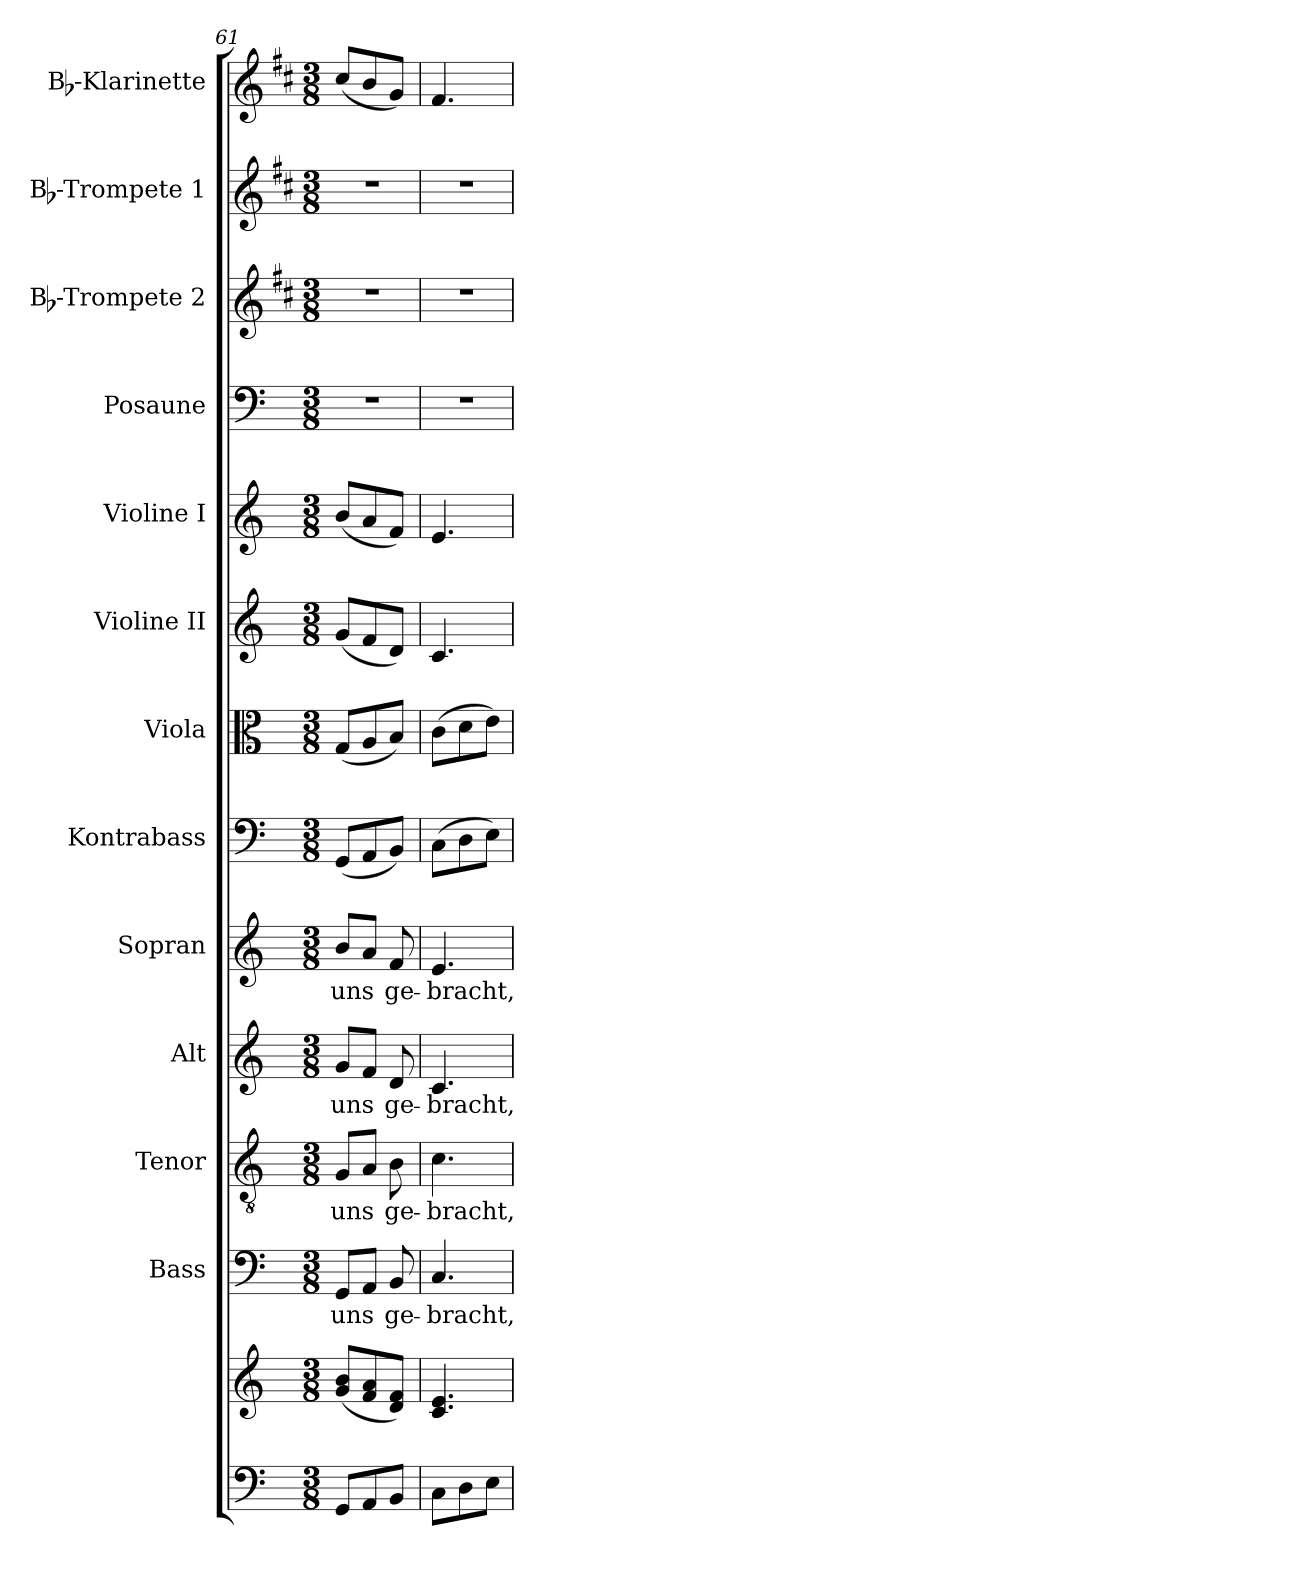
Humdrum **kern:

**kern	**kern	**kern	**text	**kern	**text	**kern	**text	**kern	**text	**kern	**kern	**kern	**kern	**kern	**kern	**kern	**kern
*part13	*part13	*part12	*part12	*part11	*part11	*part10	*part10	*part9	*part9	*part8	*part7	*part6	*part5	*part4	*part3	*part2	*part1
*staff14	*staff13	*staff12	*staff12	*staff11	*staff11	*staff10	*staff10	*staff9	*staff9	*staff8	*staff7	*staff6	*staff5	*staff4	*staff3	*staff2	*staff1
*	*	*I"Bass	*	*I"Tenor	*	*I"Alt	*	*I"Sopran	*	*I"Kontrabass	*I"Viola	*I"Violine II	*I"Violine I	*I"Posaune	*I"Bb-Trompete 2	*I"Bb-Trompete 1	*I"Bb-Klarinette
*	*	*I'B.	*	*I'T.	*	*I'A.	*	*I'S.	*	*I'Kb.	*I'Vla.	*I'Vl. II	*I'Vl. I	*I'Pos.	*I'Bb Trp. 2	*I'Bb Trp. 1	*I'Bb Kl.
*clefF4	*clefG2	*clefF4	*	*clefGv2	*	*clefG2	*	*clefG2	*	*clefF4	*clefC3	*clefG2	*clefG2	*clefF4	*clefG2	*clefG2	*clefG2
*	*	*	*	*	*	*	*	*	*	*ITrd7c12	*	*	*	*	*ITrd1c2	*ITrd1c2	*ITrd1c2
*k[]	*k[]	*k[]	*	*k[]	*	*k[]	*	*k[]	*	*k[]	*k[]	*k[]	*k[]	*k[]	*k[]	*k[]	*k[]
*C:	*C:	*C:	*	*C:	*	*C:	*	*C:	*	*C:	*C:	*C:	*C:	*C:	*C:	*C:	*C:
*M3/8	*M3/8	*M3/8	*	*M3/8	*	*M3/8	*	*M3/8	*	*M3/8	*M3/8	*M3/8	*M3/8	*M3/8	*M3/8	*M3/8	*M3/8
=61	=61	=61	=61	=61	=61	=61	=61	=61	=61	=61	=61	=61	=61	=61	=61	=61	=61
!	!	!	!LO:LY:b	!	!LO:LY:b	!	!LO:LY:b	!	!LO:LY:b	!	!	!	!	!	!	!	!
8GG/L	(<8g/ 8b/L	8GG/L	uns	8G/L	uns	8g/L	uns	8b/L	uns	(<8GGG/L	(<8G/L	(<8g/L	(<8b/L	4.r	4.r	4.r	(<8b/L
8AA/	8f/ 8a/	8AA/J	.	8A/J	.	8f/J	.	8a/J	.	8AAA/	8A/	8f/	8a/	.	.	.	8a/
!	!	!	!LO:LY:b	!	!LO:LY:b	!	!LO:LY:b	!	!LO:LY:b	!	!	!	!	!	!	!	!
8BB/J	8d/ 8f/J)	8BB/	ge-	8B\	ge-	8d/	ge-	8f/	ge-	8BBB/J)	8B/J)	8d/J)	8f/J)	.	.	.	8f/J)
=62	=62	=62	=62	=62	=62	=62	=62	=62	=62	=62	=62	=62	=62	=62	=62	=62	=62
!	!	!	!LO:LY:b	!	!LO:LY:b	!	!LO:LY:b	!	!LO:LY:b	!	!	!	!	!	!	!	!
8C\L	4.c/ 4.e/	4.C/	-bracht,	4.c\	-bracht,	4.c/	-bracht,	4.e/	-bracht,	(>8CC\L	(>8c\L	4.c/	4.e/	4.r	4.r	4.r	4.e/
8D\	.	.	.	.	.	.	.	.	.	8DD\	8d\	.	.	.	.	.	.
8E\J	.	.	.	.	.	.	.	.	.	8EE\J)	8e\J)	.	.	.	.	.	.
=	=	=	=	=	=	=	=	=	=	=	=	=	=	=	=	=	=
*-	*-	*-	*-	*-	*-	*-	*-	*-	*-	*-	*-	*-	*-	*-	*-	*-	*-
